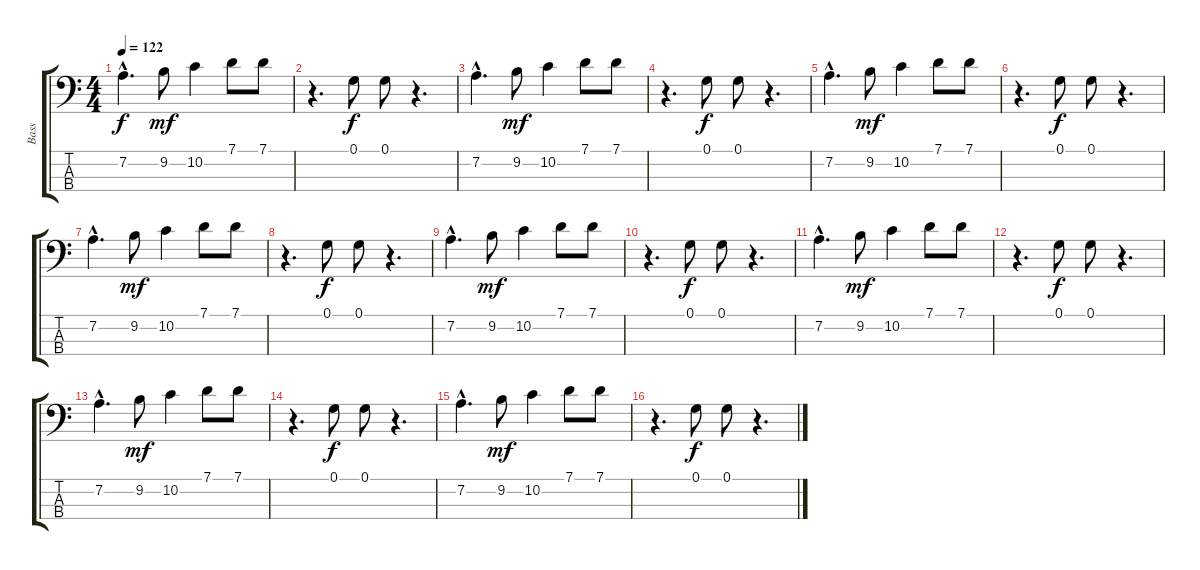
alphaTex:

\track ("Bass" "Bass") {instrument electricbassfinger}
\staff {score tabs}
\tuning (G2 D2 A1 E1) {hide}
\ts (4 4)
\tempo 122
\clef f4
\ks c
7.2{hac}.4{d dy f} 9.2.8{dy mf} 10.2.4 7.1.8 7.1.8 |
r.4{d} 0.1.8{dy f} 0.1.8 r.4{d} |
7.2{hac}.4{d} 9.2.8{dy mf} 10.2.4 7.1.8 7.1.8 |
r.4{d} 0.1.8{dy f} 0.1.8 r.4{d} |
7.2{hac}.4{d} 9.2.8{dy mf} 10.2.4 7.1.8 7.1.8 |
r.4{d} 0.1.8{dy f} 0.1.8 r.4{d} |
7.2{hac}.4{d} 9.2.8{dy mf} 10.2.4 7.1.8 7.1.8 |
r.4{d} 0.1.8{dy f} 0.1.8 r.4{d} |
7.2{hac}.4{d} 9.2.8{dy mf} 10.2.4 7.1.8 7.1.8 |
r.4{d} 0.1.8{dy f} 0.1.8 r.4{d} |
7.2{hac}.4{d} 9.2.8{dy mf} 10.2.4 7.1.8 7.1.8 |
r.4{d} 0.1.8{dy f} 0.1.8 r.4{d} |
7.2{hac}.4{d} 9.2.8{dy mf} 10.2.4 7.1.8 7.1.8 |
r.4{d} 0.1.8{dy f} 0.1.8 r.4{d} |
7.2{hac}.4{d} 9.2.8{dy mf} 10.2.4 7.1.8 7.1.8 |
r.4{d} 0.1.8{dy f} 0.1.8 r.4{d}
